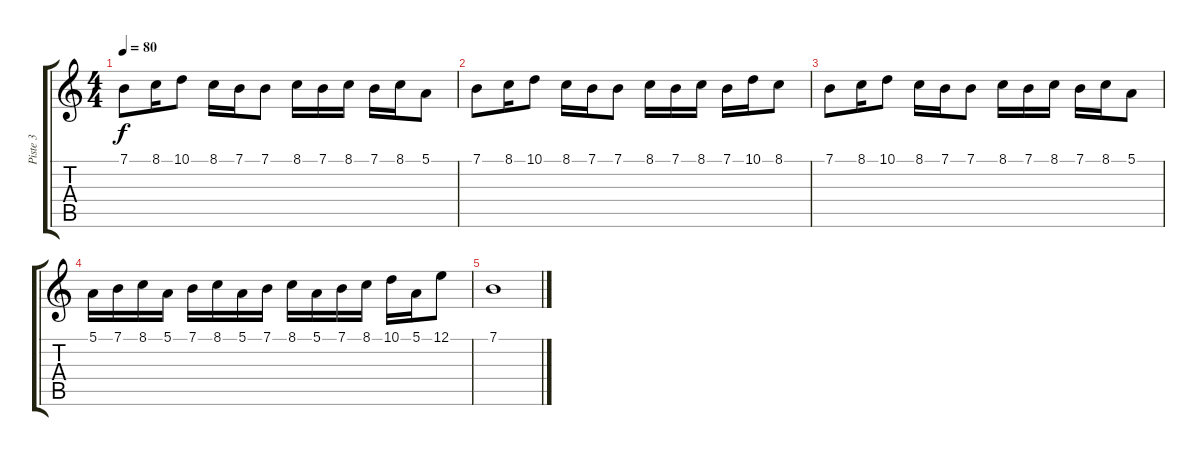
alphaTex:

\track ("Piste 3" "Piste 3") {instrument acousticgrandpiano}
\staff {score tabs}
\tuning (E4 B3 G3 D3 A2 E2) {hide}
\ts (4 4)
\tempo 80
\clef g2
\ks c
7.1.8{dy f} 8.1.16 10.1.8 8.1.16 7.1.16 7.1.8 8.1.16 7.1.16 8.1.16 7.1.16 8.1.16 5.1.8 |
7.1.8 8.1.16 10.1.8 8.1.16 7.1.16 7.1.8 8.1.16 7.1.16 8.1.16 7.1.16 10.1.16 8.1.8 |
7.1.8 8.1.16 10.1.8 8.1.16 7.1.16 7.1.8 8.1.16 7.1.16 8.1.16 7.1.16 8.1.16 5.1.8 |
5.1.16 7.1.16 8.1.16 5.1.16 7.1.16 8.1.16 5.1.16 7.1.16 8.1.16 5.1.16 7.1.16 8.1.16 10.1.16 5.1.16 12.1.8 |
7.1.1
